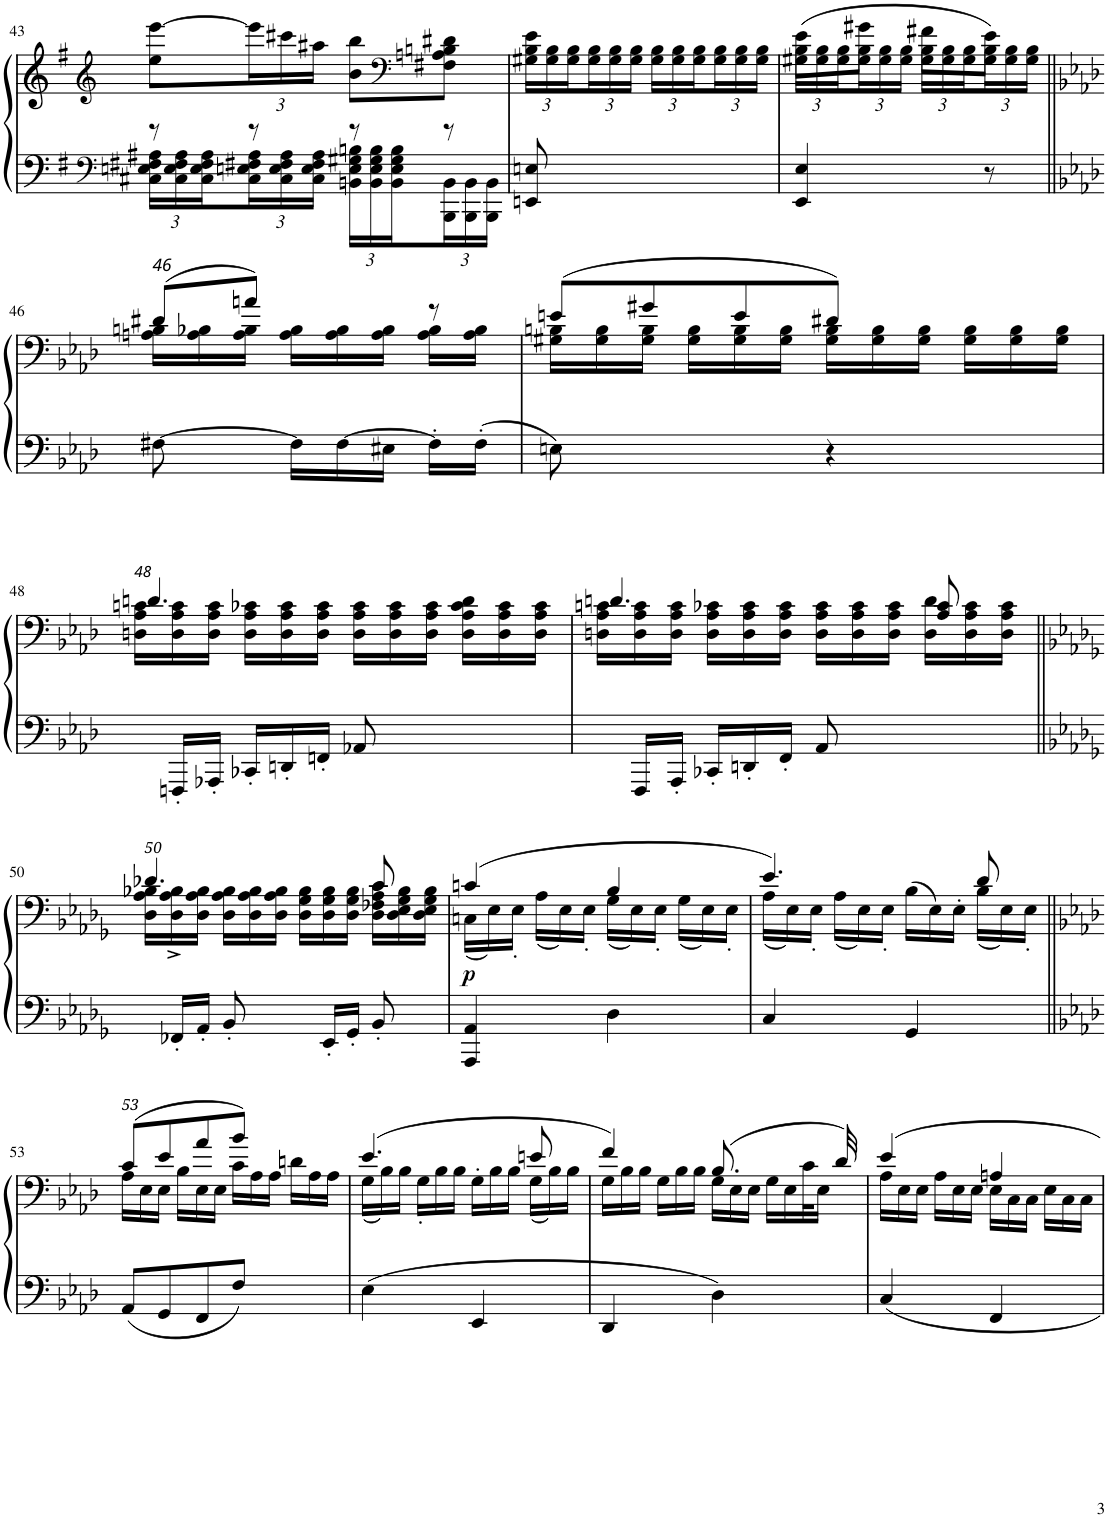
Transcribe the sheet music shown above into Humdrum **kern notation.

**kern	**kern	**dynam
*part1	*part1	*part1
*staff2	*staff1	*staff1/2
!!LO:PB:g=z
*clefF4	*clefG2	*
*k[f#]	*k[f#]	*
*M2/4	*M2/4	*
=43	=43	=43
*^	*	*
*	*Xbrackettup	*	*
8r	24C#X\ 24En\ 24F#X\ 24A#X\LL	8ee\ [8eee\L	.
.	24C#\ 24E\ 24F#\ 24A#\	.	.
.	24C#\ 24E\ 24F#\ 24A#\	.	.
*	*	*Xbrackettup	*
8r	24C#\ 24En\ 24F#X\ 24A#\	24eee\L]	.
.	24C#\ 24E\ 24F#\ 24A#\	24ccc#X\	.
.	24C#\ 24E\ 24F#\ 24A#\JJ	24aa#X\JJ	.
8r	24BBn\ 24E\ 24G#X\ 24Bn\LL	8b\ 8bb\L	.
.	24BB\ 24E\ 24G#\ 24B\	.	.
.	24BB\ 24E\ 24G#\ 24B\	.	.
*	*	*clefF4	*
8r	24BBB\ 24BB\	8F#X\ 8An\ 8Bn\ 8d#X\J	.
.	24BBB\ 24BB\	.	.
.	24BBB\ 24BB\JJ	.	.
=44	=44	=44	=44
8EEn/ 8En/	2ryy	24G#X\ 24B\ 24e\LL	.
.	.	24G#\ 24B\	.
.	.	24G#\ 24B\	.
4.ryy	.	24G#\ 24B\	.
.	.	24G#\ 24B\	.
.	.	24G#\ 24B\JJ	.
.	.	24G#\ 24B\LL	.
.	.	24G#\ 24B\	.
.	.	24G#\ 24B\	.
.	.	24G#\ 24B\	.
.	.	24G#\ 24B\	.
.	.	24G#\ 24B\JJ	.
*v	*v	*	*
=45	=45	=45
*	*^	*
4EE/ 4E/	24G#X\ 24B\LL	(>8e\L	.
.	24G#\ 24B\	.	.
.	24G#\ 24B\	.	.
.	24G#\ 24B\	8g#X\J	.
.	24G#\ 24B\	.	.
.	24G#\ 24B\JJ	.	.
8ryy	24G#\ 24B\LL	8f#X\L	.
.	24G#\ 24B\	.	.
.	24G#\ 24B\	.	.
8r	24G#\ 24B\	8e\J)	.
.	24G#\ 24B\	.	.
.	24G#\ 24B\JJ	.	.
!!LO:LB:g=z	!!
=46||	=46||	=46||	=46||
*k[b-e-a-d-]	*k[b-e-a-d-]	*	*
!	!LO:TX:a:i:t=46	!	!
[8F#X\	(8d#X/L	16An\ 16Bn\LL	.
.	.	16A\ 16B-X\	.
16ryy	8an/J)	16A\ 16B-\JJ	.
16F#\LL]	.	16A\ 16B-\LL	.
[16F#\	8ryy	16A\ 16B-\	.
16E#X\JJ	.	16A\ 16B-\JJ	.
16F#'\LL]	8r	16A\ 16B-\LL	.
16F#'\JJ	.	16A\ 16B-\JJ	.
=47	=47	=47	=47
8En\	(8en/L	16G#X\ 16Bn\LL	.
.	.	16G#\ 16B\	.
4ryy	8g#X/	16G#\ 16B\JJ	.
.	.	16G#\ 16B\LL	.
.	8e/	16G#\ 16B\	.
.	.	16G#\ 16B\JJ	.
8r	8d#X/J)	16G#\ 16B\LL	.
.	.	16G#\ 16B\	.
8ryy	4ryy	16G#\ 16B\JJ	.
.	.	16G#\ 16B\LL	.
8ryy	.	16G#\ 16B\	.
.	.	16G#\ 16B\JJ	.
!!LO:LB:g=z	!!
=48	=48	=48	=48
!	!LO:TX:a:i:t=48	!	!
16ryy	4.dn/	16Dn\ 16A-\ 16cn\LL	.
8r	.	16D\ 16A-\ 16c\	.
.	.	16D\ 16A-\ 16c\JJ	.
16FFFn'/LL	.	16D\ 16A-\ 16c-X\LL	.
16AAA-X'/JJ	.	16D\ 16A-\ 16c-\	.
16CC-X'/LL	.	16D\ 16A-\ 16c-\JJ	.
16DDn'/	16D\ 16A-\ 16c-\LL	8ryy	.
16FFn'/JJ	16D\ 16A-\ 16c-\	.	.
8AA-X/	16D\ 16A-\ 16c-\JJ	4.ryy	.
.	16D\ 16A-\ 16c-\ 16d\LL	.	.
4ryy	16D\ 16A-\ 16c-\	.	.
.	16D\ 16A-\ 16c-\JJ	.	.
.	8ryy	.	.
=49	=49	=49	=49
16ryy	4.dn/	16Dn\ 16A-\ 16cn\LL	.
16FFF/LL	.	16D\ 16A-\ 16c\	.
16AAA-'/JJ	.	16D\ 16A-\ 16c\JJ	.
16CC-X'/LL	.	16D\ 16A-\ 16c-X\LL	.
16DDn'/	.	16D\ 16A-\ 16c-\	.
16FF'/JJ	.	16D\ 16A-\ 16c-\JJ	.
8AA-/	16D\ 16A-\ 16c-\LL	8.ryy	.
.	16D\ 16A-\ 16c-\	.	.
4ryy	16D\ 16A-\ 16c-\JJ	.	.
.	16D\ 16d\LL	8A-/ 8c-/	.
.	16D\ 16A-\ 16c-\	.	.
.	16D\ 16A-\ 16c-\JJ	16ryy	.
!!LO:LB:g=z	!!
=50||	=50||	=50||	=50||
*k[b-e-a-d-g-]	*k[b-e-a-d-g-]	*	*
!	!LO:TX:a:i:t=50	!	!
16ryy	4.d-X/	16D-\ 16A-\ 16B-X\LL	.
16FF-X'/LL	.	16D-\^ 16A-\^ 16B-\^	.
16AA-'/JJ	.	16D-\ 16A-\ 16B-\JJ	.
8BB-'/	.	16D-\ 16A-\ 16B-\LL	.
.	.	16D-\ 16A-\ 16B-\	.
8ryy	.	16D-\ 16A-\ 16B-\JJ	.
.	16D-\ 16G-\ 16B-\LL	8.ryy	.
16EE-'/LL	16D-\ 16G-\ 16B-\	.	.
16GG-'/JJ	16D-\ 16G-\ 16B-\JJ	.	.
8BB-'/	16D-\ 16F-X\ 16A-\ 16c\LL	8c/	.
.	16D-\ 16E-\ 16G-\ 16B-\	.	.
16ryy	16D-\ 16E-\ 16G-\ 16B-\JJ	16ryy	.
=51	=51	=51	=51
!	!	!	!LO:DY:b
4AAA-/ 4AA-/	(4cn/	(16Cn\LL	p
.	.	16E-\)	.
.	.	16E-'\JJ	.
.	.	(16A-\LL	.
8ryy	8ryy	16E-\)	.
.	.	16E-'\JJ	.
[8D-\	[8B-/	(16G-\LL	.
.	.	16E-\)	.
8ryy	8ryy	16E-'\JJ	.
.	.	(16G-\LL	.
8ryy	8ryy	16E-\)	.
.	.	16E-'\JJ	.
=52	=52	=52	=52
4C/	4.e-/)	(16A-\LL	.
.	.	16E-\)	.
.	.	16E-'\JJ	.
.	.	(16A-\LL	.
8D-\]	.	16E-\)	.
.	.	16E-'\JJ	.
8ryy	8B-/]	8.ryy	.
[8GG-/	(16B-\LL	.	.
.	16E-\)	(16B-\LL	.
8ryy	16E-'\JJ	16E-\)	.
.	8d-/	16E-'\JJ	.
8ryy	.	8ryy	.
.	16ryy	.	.
!!LO:LB:g=z	!!
=53||	=53||	=53||	=53||
*k[b-e-a-d-]	*k[b-e-a-d-]	*	*
!	!LO:TX:a:i:t=53	!	!
8AA-/L	(8c/L	16A-\LL	.
.	.	16E-\	.
8GG-/]	8e-/	16E-\JJ	.
.	.	16B-\LL	.
8GG/	8a-/	16E-\	.
.	.	16E-\JJ	.
8FF/	8b-/J)	16c\LL	.
.	.	16A-\	.
8F/J	4ryy	16A-\JJ	.
.	.	16dn\LL	.
4ryy	.	16A-\	.
.	.	16A-\JJ	.
.	8ryy	8ryy	.
=54	=54	=54	=54
4E-\	(4.e-/	(16G\LL	.
.	.	16B-\)	.
.	.	16B-\JJ	.
.	.	16G'\LL	.
8ryy	.	16B-\	.
.	.	16B-\JJ	.
[8EE-/	16G'\LL	8.ryy	.
.	16B-\	.	.
8ryy	16B-\JJ	.	.
.	8en/	(16G\LL	.
8ryy	.	16B-\)	.
.	16ryy	16B-\JJ	.
=55	=55	=55	=55
4DD-/	4f/)	16G\LL	.
.	.	16B-\	.
.	.	16B-\JJ	.
.	.	16G\LL	.
8EE-/]	8ryy	16B-\	.
.	.	16B-\JJ	.
8ryy	([8B-/	16G\LL	.
.	.	16E-\	.
[8D-\	16ryy	16E-\JJ	.
.	16G\LL	4ryy	.
8.ryy	16E-\	.	.
.	32c\K	.	.
.	16E-\JJ	.	.
.	32d-/)	.	.
=56	=56	=56	=56
4C/	4e-/	16A-\LL	.
.	.	16E-\	.
.	.	16E-\JJ	.
.	.	16A-\LL	.
8D-\]	16B-/]	16E-\	.
.	8ryy	16E-\JJ	.
8ryy	.	16E-\LL	.
.	[8An/	16C\	.
[8FF/	.	16C\JJ	.
.	16ryy	16E-\LL	.
8ryy	8ryy	16C\	.
.	.	16C\JJ	.
*	*v	*v	*
=57	=57	=57
8FF/]	8A/]	.
=	=	=
*-	*-	*-
